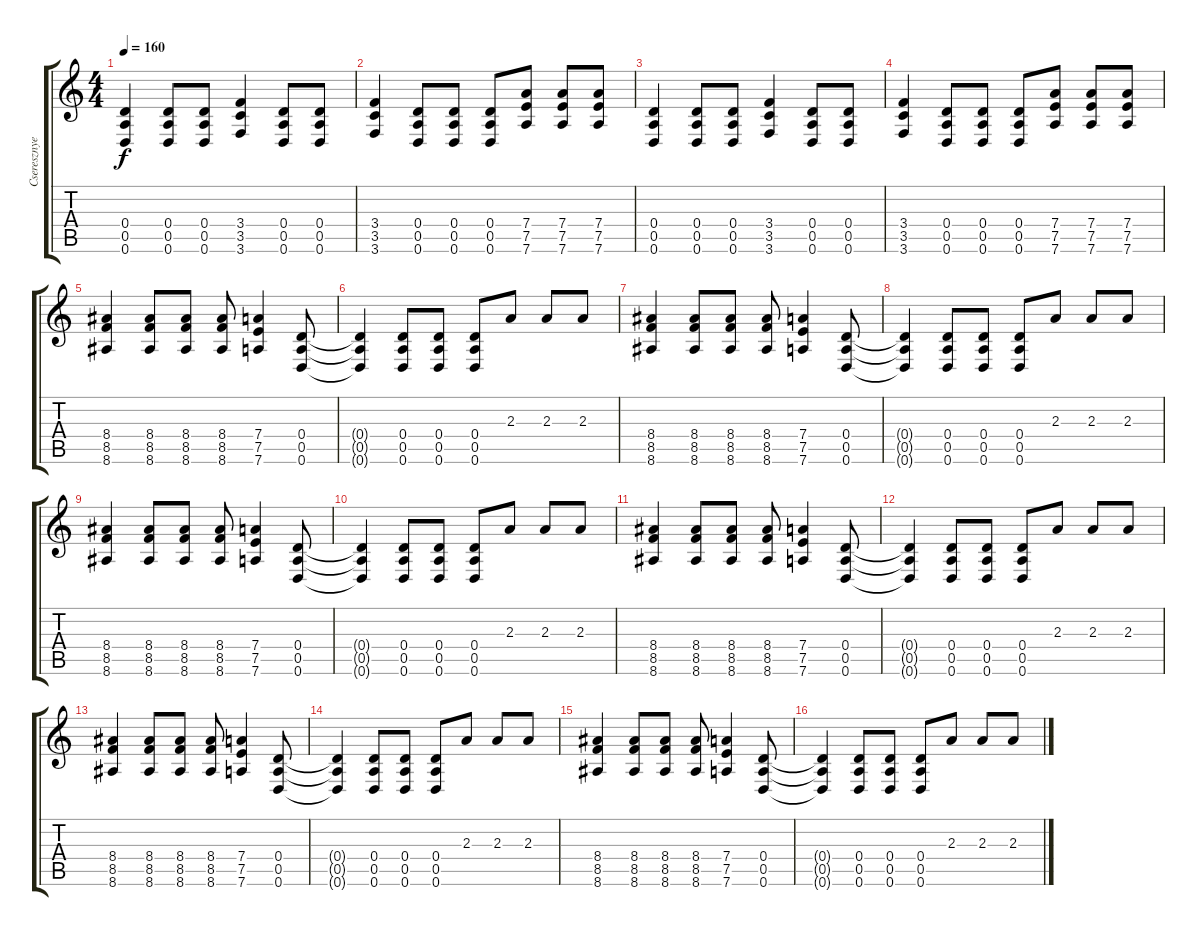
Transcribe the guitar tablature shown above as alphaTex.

\track ("Cseresznye - Gitár - Ritmus" "Cseresznye") {instrument distortionguitar}
\staff {score tabs}
\tuning (E4 B3 G3 D3 A2 D2) {hide}
\ts (4 4)
\tempo 160
\clef g2
\ks c
(0.4 0.5 0.6).4{dy f} (0.4 0.5 0.6).8 (0.4 0.5 0.6).8 (3.4 3.5 3.6).4 (0.4 0.5 0.6).8 (0.4 0.5 0.6).8 |
(3.4 3.5 3.6).4 (0.4 0.5 0.6).8 (0.4 0.5 0.6).8 (0.4 0.5 0.6).8 (7.4 7.5 7.6).8 (7.4 7.5 7.6).8 (7.4 7.5 7.6).8 |
(0.4 0.5 0.6).4 (0.4 0.5 0.6).8 (0.4 0.5 0.6).8 (3.4 3.5 3.6).4 (0.4 0.5 0.6).8 (0.4 0.5 0.6).8 |
(3.4 3.5 3.6).4 (0.4 0.5 0.6).8 (0.4 0.5 0.6).8 (0.4 0.5 0.6).8 (7.4 7.5 7.6).8 (7.4 7.5 7.6).8 (7.4 7.5 7.6).8 |
(8.4 8.5 8.6).4 (8.4 8.5 8.6).8 (8.4 8.5 8.6).8 (8.4 8.5 8.6).8 (7.4 7.5 7.6).4 (0.4 0.5 0.6).8 |
(0.4{t} 0.5{t} 0.6{t}).4 (0.4 0.5 0.6).8 (0.4 0.5 0.6).8 (0.4 0.5 0.6).8 2.3.8 2.3.8 2.3.8 |
(8.4 8.5 8.6).4 (8.4 8.5 8.6).8 (8.4 8.5 8.6).8 (8.4 8.5 8.6).8 (7.4 7.5 7.6).4 (0.4 0.5 0.6).8 |
(0.4{t} 0.5{t} 0.6{t}).4 (0.4 0.5 0.6).8 (0.4 0.5 0.6).8 (0.4 0.5 0.6).8 2.3.8 2.3.8 2.3.8 |
(8.4 8.5 8.6).4 (8.4 8.5 8.6).8 (8.4 8.5 8.6).8 (8.4 8.5 8.6).8 (7.4 7.5 7.6).4 (0.4 0.5 0.6).8 |
(0.4{t} 0.5{t} 0.6{t}).4 (0.4 0.5 0.6).8 (0.4 0.5 0.6).8 (0.4 0.5 0.6).8 2.3.8 2.3.8 2.3.8 |
(8.4 8.5 8.6).4 (8.4 8.5 8.6).8 (8.4 8.5 8.6).8 (8.4 8.5 8.6).8 (7.4 7.5 7.6).4 (0.4 0.5 0.6).8 |
(0.4{t} 0.5{t} 0.6{t}).4 (0.4 0.5 0.6).8 (0.4 0.5 0.6).8 (0.4 0.5 0.6).8 2.3.8 2.3.8 2.3.8 |
(8.4 8.5 8.6).4 (8.4 8.5 8.6).8 (8.4 8.5 8.6).8 (8.4 8.5 8.6).8 (7.4 7.5 7.6).4 (0.4 0.5 0.6).8 |
(0.4{t} 0.5{t} 0.6{t}).4 (0.4 0.5 0.6).8 (0.4 0.5 0.6).8 (0.4 0.5 0.6).8 2.3.8 2.3.8 2.3.8 |
(8.4 8.5 8.6).4 (8.4 8.5 8.6).8 (8.4 8.5 8.6).8 (8.4 8.5 8.6).8 (7.4 7.5 7.6).4 (0.4 0.5 0.6).8 |
(0.4{t} 0.5{t} 0.6{t}).4 (0.4 0.5 0.6).8 (0.4 0.5 0.6).8 (0.4 0.5 0.6).8 2.3.8 2.3.8 2.3.8
